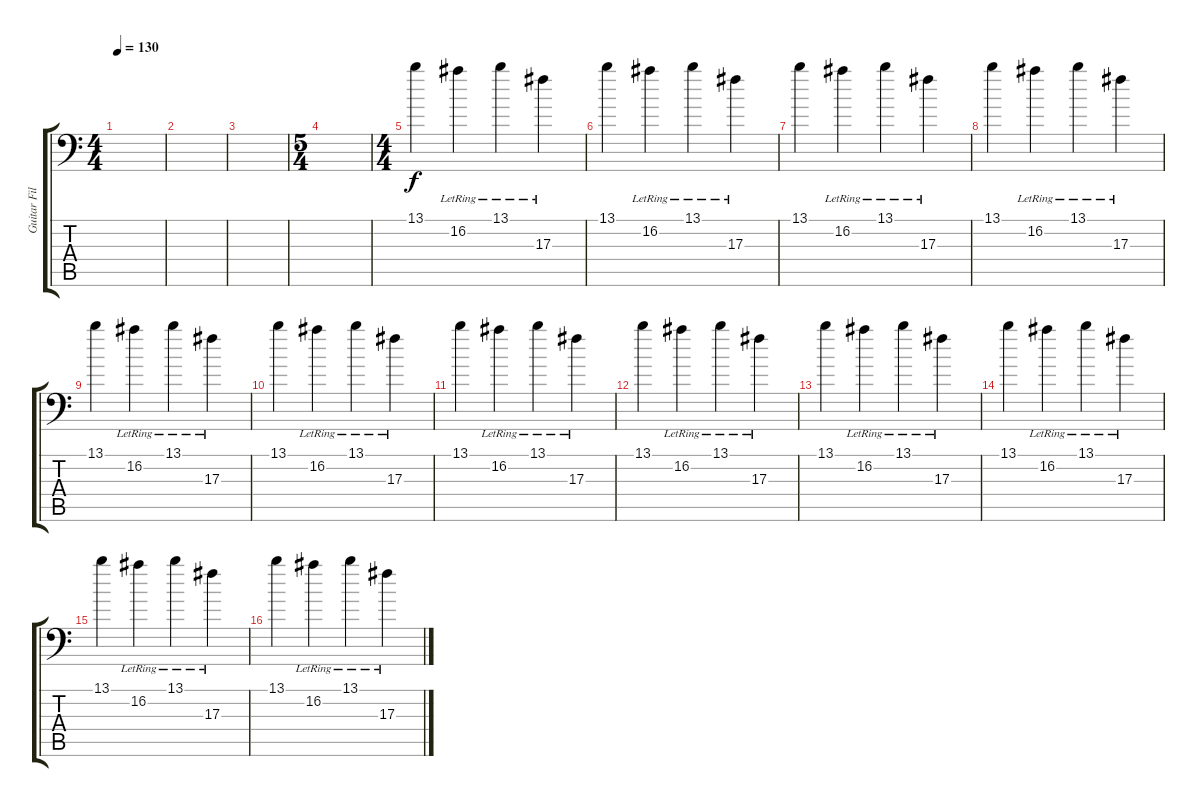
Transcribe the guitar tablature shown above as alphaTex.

\track ("Guitar Fills" "Guitar Fil") {instrument distortionguitar}
\staff {score tabs}
\tuning (Bb3 Gb3 Db3 Ab2 Eb2 Ab1) {hide}
\ts (4 4)
\tempo 130
\clef f4
\ks c
|
|
|
\ts (5 4)
|
\ts (4 4)
13.1.4 16.2{lr}.4 13.1{lr}.4 17.3{lr}.4 |
13.1.4 16.2{lr}.4 13.1{lr}.4 17.3{lr}.4 |
13.1.4 16.2{lr}.4 13.1{lr}.4 17.3{lr}.4 |
13.1.4 16.2{lr}.4 13.1{lr}.4 17.3{lr}.4 |
13.1.4 16.2{lr}.4 13.1{lr}.4 17.3{lr}.4 |
13.1.4 16.2{lr}.4 13.1{lr}.4 17.3{lr}.4 |
13.1.4 16.2{lr}.4 13.1{lr}.4 17.3{lr}.4 |
13.1.4 16.2{lr}.4 13.1{lr}.4 17.3{lr}.4 |
13.1.4 16.2{lr}.4 13.1{lr}.4 17.3{lr}.4 |
13.1.4 16.2{lr}.4 13.1{lr}.4 17.3{lr}.4 |
13.1.4 16.2{lr}.4 13.1{lr}.4 17.3{lr}.4 |
13.1.4 16.2{lr}.4 13.1{lr}.4 17.3{lr}.4
